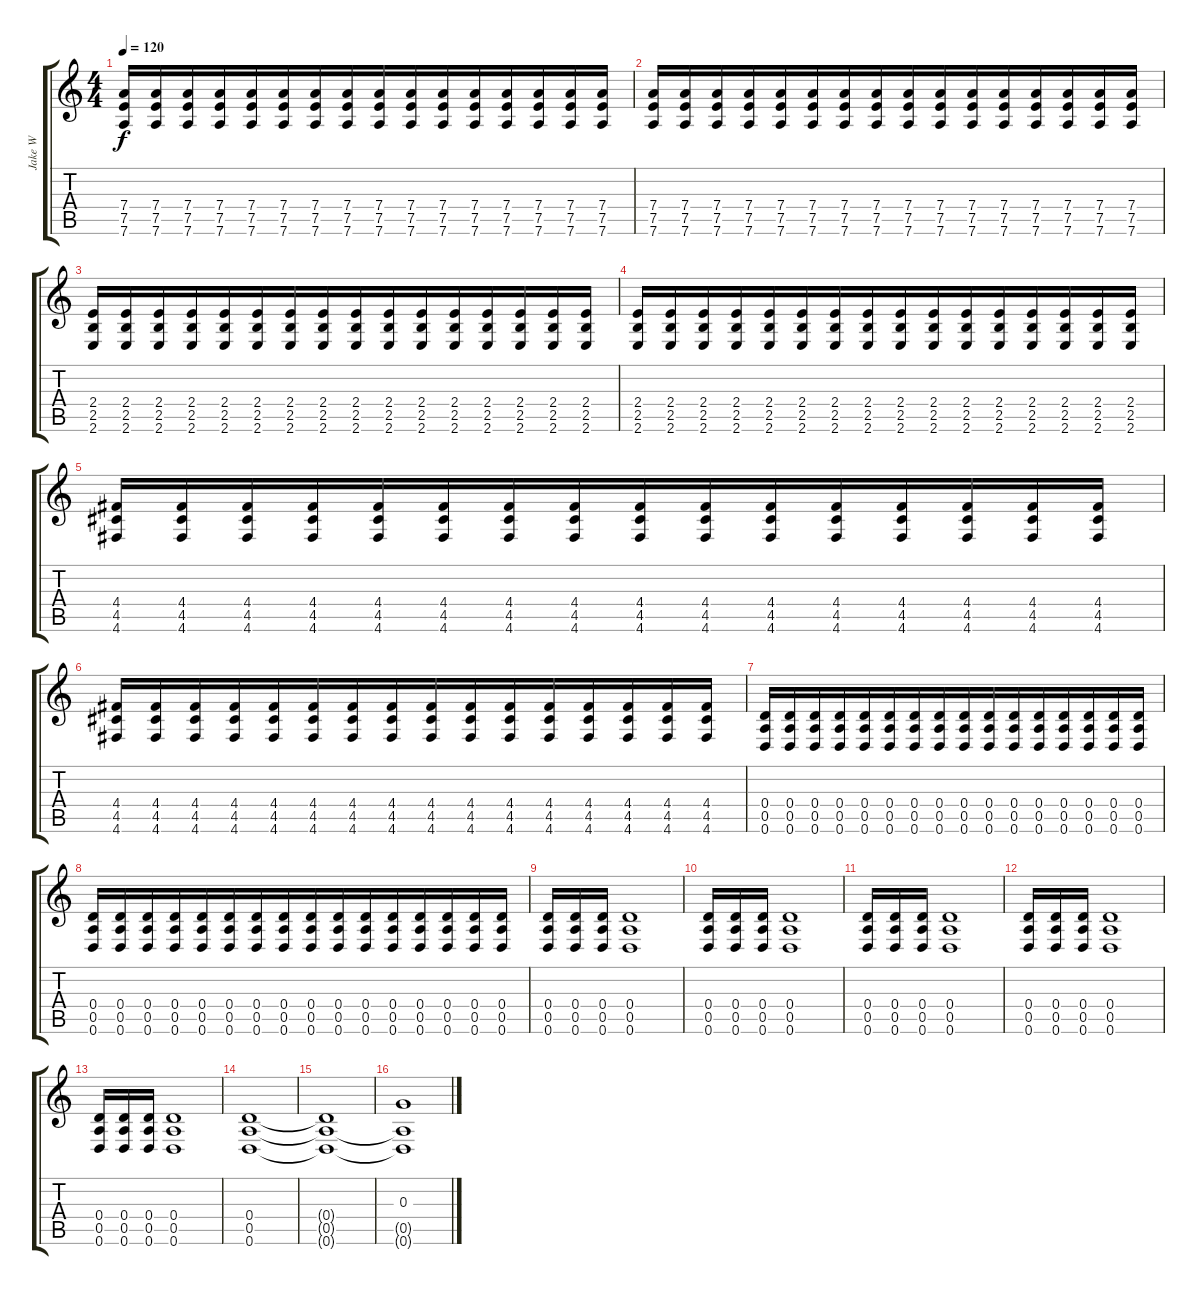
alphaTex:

\track ("Jake W" "Jake W") {instrument distortionguitar}
\staff {score tabs}
\tuning (E4 B3 G3 D3 A2 D2) {hide}
\ts (4 4)
\tempo 120
\clef g2
\ks c
(7.4 7.5 7.6).16{dy f} (7.4 7.5 7.6).16 (7.4 7.5 7.6).16 (7.4 7.5 7.6).16{beam merge} (7.4 7.5 7.6).16 (7.4 7.5 7.6).16 (7.4 7.5 7.6).16 (7.4 7.5 7.6).16{beam merge} (7.4 7.5 7.6).16 (7.4 7.5 7.6).16 (7.4 7.5 7.6).16 (7.4 7.5 7.6).16{beam merge} (7.4 7.5 7.6).16 (7.4 7.5 7.6).16 (7.4 7.5 7.6).16 (7.4 7.5 7.6).16 |
(7.4 7.5 7.6).16 (7.4 7.5 7.6).16 (7.4 7.5 7.6).16 (7.4 7.5 7.6).16{beam merge} (7.4 7.5 7.6).16 (7.4 7.5 7.6).16 (7.4 7.5 7.6).16 (7.4 7.5 7.6).16{beam merge} (7.4 7.5 7.6).16 (7.4 7.5 7.6).16 (7.4 7.5 7.6).16 (7.4 7.5 7.6).16{beam merge} (7.4 7.5 7.6).16 (7.4 7.5 7.6).16 (7.4 7.5 7.6).16 (7.4 7.5 7.6).16 |
(2.4 2.5 2.6).16 (2.4 2.5 2.6).16 (2.4 2.5 2.6).16 (2.4 2.5 2.6).16{beam merge} (2.4 2.5 2.6).16 (2.4 2.5 2.6).16 (2.4 2.5 2.6).16 (2.4 2.5 2.6).16{beam merge} (2.4 2.5 2.6).16 (2.4 2.5 2.6).16 (2.4 2.5 2.6).16 (2.4 2.5 2.6).16{beam merge} (2.4 2.5 2.6).16 (2.4 2.5 2.6).16 (2.4 2.5 2.6).16 (2.4 2.5 2.6).16 |
(2.4 2.5 2.6).16 (2.4 2.5 2.6).16 (2.4 2.5 2.6).16 (2.4 2.5 2.6).16{beam merge} (2.4 2.5 2.6).16 (2.4 2.5 2.6).16 (2.4 2.5 2.6).16 (2.4 2.5 2.6).16{beam merge} (2.4 2.5 2.6).16 (2.4 2.5 2.6).16 (2.4 2.5 2.6).16 (2.4 2.5 2.6).16{beam merge} (2.4 2.5 2.6).16 (2.4 2.5 2.6).16 (2.4 2.5 2.6).16 (2.4 2.5 2.6).16 |
(4.4 4.5 4.6).16 (4.4 4.5 4.6).16 (4.4 4.5 4.6).16 (4.4 4.5 4.6).16{beam merge} (4.4 4.5 4.6).16 (4.4 4.5 4.6).16 (4.4 4.5 4.6).16 (4.4 4.5 4.6).16{beam merge} (4.4 4.5 4.6).16 (4.4 4.5 4.6).16 (4.4 4.5 4.6).16 (4.4 4.5 4.6).16{beam merge} (4.4 4.5 4.6).16 (4.4 4.5 4.6).16 (4.4 4.5 4.6).16 (4.4 4.5 4.6).16 |
(4.4 4.5 4.6).16 (4.4 4.5 4.6).16 (4.4 4.5 4.6).16 (4.4 4.5 4.6).16{beam merge} (4.4 4.5 4.6).16 (4.4 4.5 4.6).16 (4.4 4.5 4.6).16 (4.4 4.5 4.6).16{beam merge} (4.4 4.5 4.6).16 (4.4 4.5 4.6).16 (4.4 4.5 4.6).16 (4.4 4.5 4.6).16{beam merge} (4.4 4.5 4.6).16 (4.4 4.5 4.6).16 (4.4 4.5 4.6).16 (4.4 4.5 4.6).16 |
(0.4 0.5 0.6).16 (0.4 0.5 0.6).16 (0.4 0.5 0.6).16 (0.4 0.5 0.6).16{beam merge} (0.4 0.5 0.6).16 (0.4 0.5 0.6).16 (0.4 0.5 0.6).16 (0.4 0.5 0.6).16{beam merge} (0.4 0.5 0.6).16 (0.4 0.5 0.6).16 (0.4 0.5 0.6).16 (0.4 0.5 0.6).16{beam merge} (0.4 0.5 0.6).16 (0.4 0.5 0.6).16 (0.4 0.5 0.6).16 (0.4 0.5 0.6).16 |
(0.4 0.5 0.6).16 (0.4 0.5 0.6).16 (0.4 0.5 0.6).16 (0.4 0.5 0.6).16{beam merge} (0.4 0.5 0.6).16 (0.4 0.5 0.6).16 (0.4 0.5 0.6).16 (0.4 0.5 0.6).16{beam merge} (0.4 0.5 0.6).16 (0.4 0.5 0.6).16 (0.4 0.5 0.6).16 (0.4 0.5 0.6).16{beam merge} (0.4 0.5 0.6).16 (0.4 0.5 0.6).16 (0.4 0.5 0.6).16 (0.4 0.5 0.6).16 |
(0.4 0.5 0.6).16 (0.4 0.5 0.6).16 (0.4 0.5 0.6).16 (0.4 0.5 0.6).1 |
(0.4 0.5 0.6).16 (0.4 0.5 0.6).16 (0.4 0.5 0.6).16 (0.4 0.5 0.6).1 |
(0.4 0.5 0.6).16 (0.4 0.5 0.6).16 (0.4 0.5 0.6).16 (0.4 0.5 0.6).1 |
(0.4 0.5 0.6).16 (0.4 0.5 0.6).16 (0.4 0.5 0.6).16 (0.4 0.5 0.6).1 |
(0.4 0.5 0.6).16 (0.4 0.5 0.6).16 (0.4 0.5 0.6).16 (0.4 0.5 0.6).1 |
(0.4 0.5 0.6).1 |
(0.4{t} 0.5{t} 0.6{t}).1 |
(0.3 0.5{t} 0.6{t}).1
